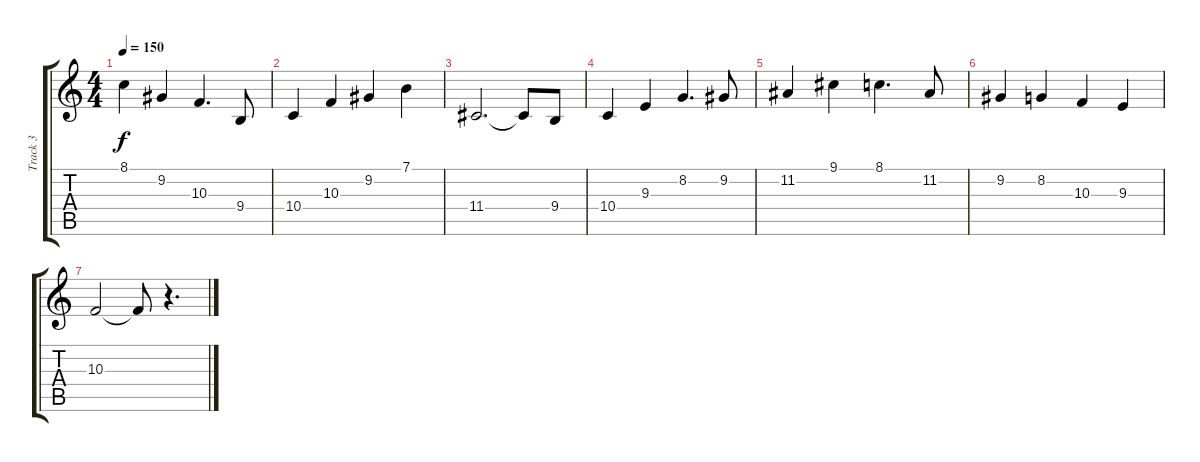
\track ("Track 3" "Track 3") {instrument stringensemble1}
\staff {score tabs}
\tuning (E4 B3 G3 D3 A2 E2) {hide}
\ts (4 4)
\tempo 150
\clef g2
\ks c
8.1.4{dy f} 9.2.4 10.3.4{d} 9.4.8 |
10.4.4 10.3.4 9.2.4 7.1.4 |
11.4.2{d} 11.4{t}.8 9.4.8 |
10.4.4 9.3.4 8.2.4{d} 9.2.8 |
11.2.4 9.1.4 8.1.4{d} 11.2.8 |
9.2.4 8.2.4 10.3.4 9.3.4 |
10.3.2 10.3{t}.8 r.4{d}
